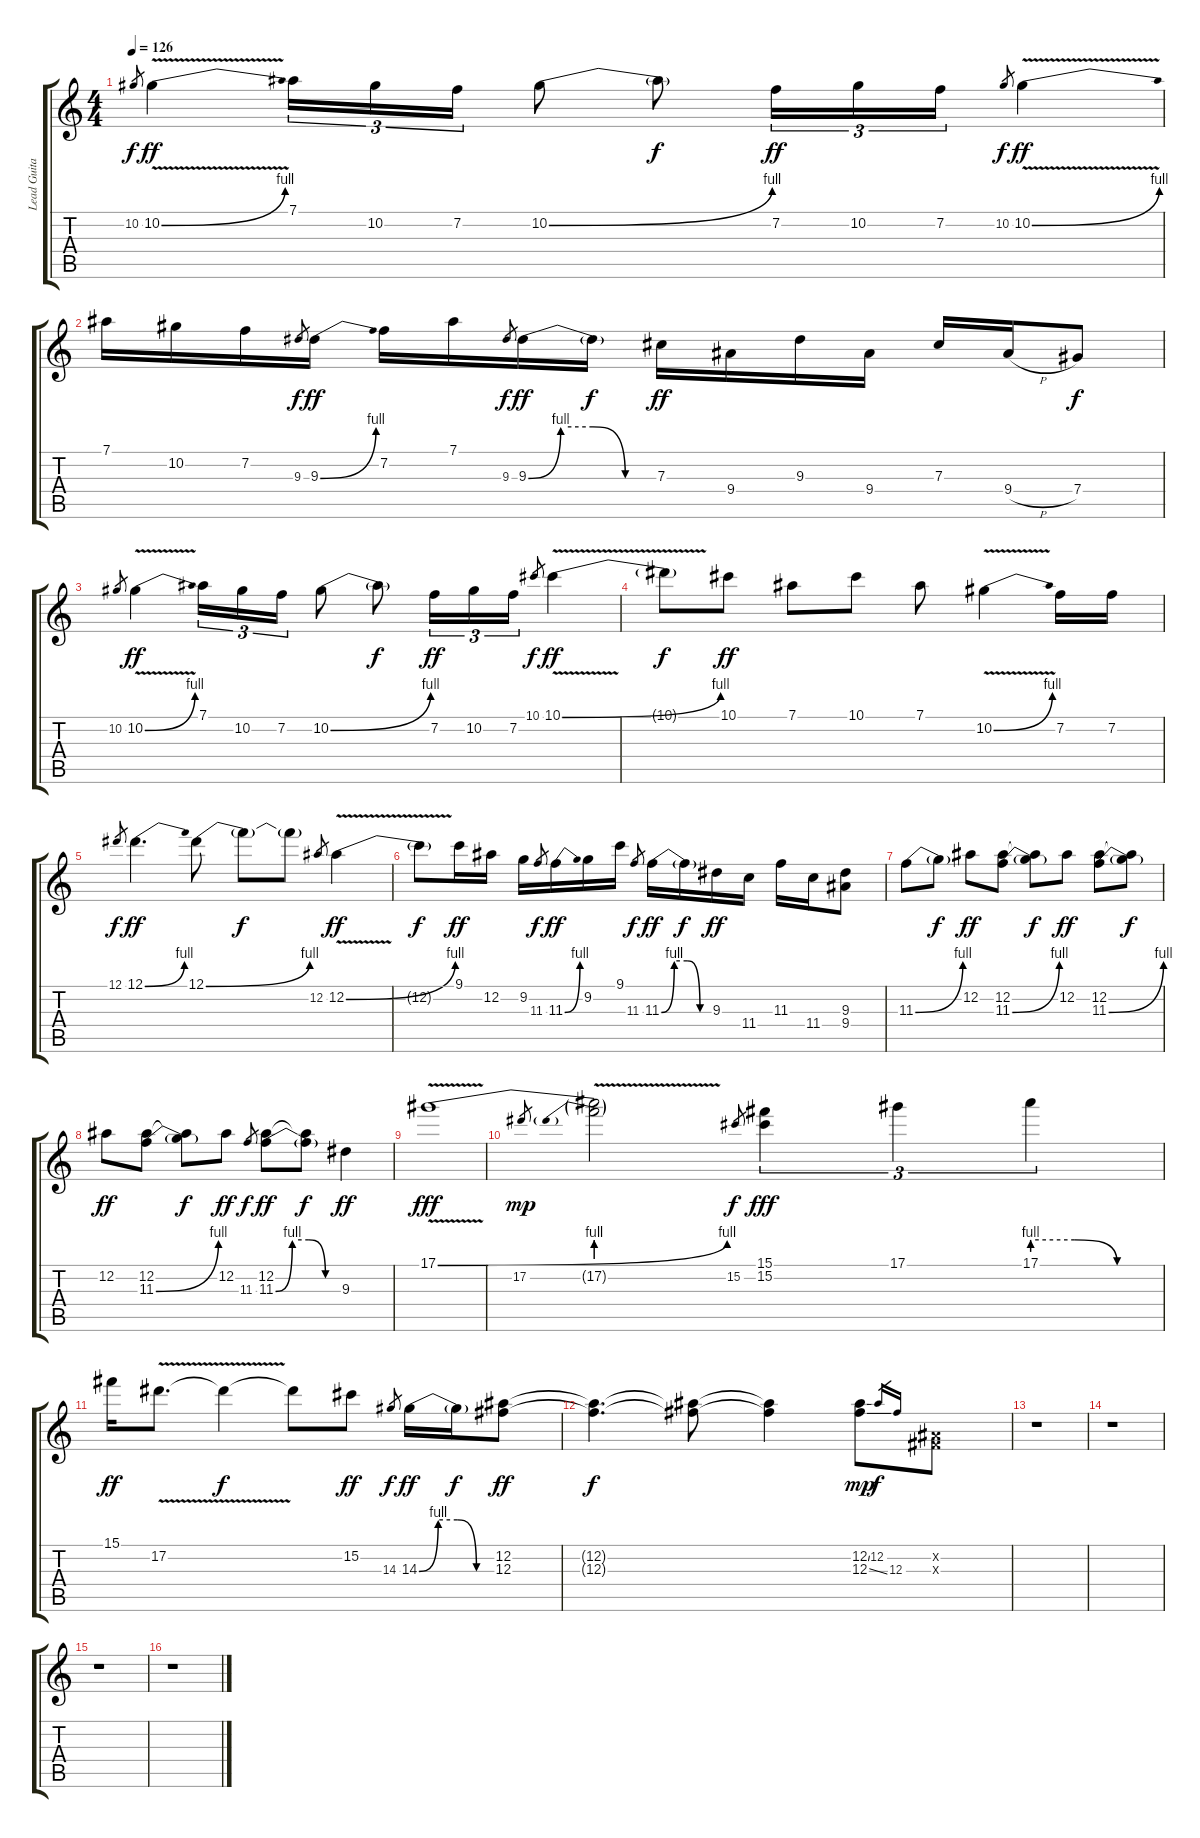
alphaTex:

\track ("Lead Guitar" "Lead Guita") {instrument overdrivenguitar}
\staff {score tabs}
\tuning (Eb4 Bb3 Gb3 Db3 Ab2 Eb2) {hide}
\ts (4 4)
\tempo 126
\clef g2
\ks c
10.2.8{gr dy f} 10.2{be (bend 0 0 60 4) v}.4{dy ff} 7.1.16{tu (3 2)} 10.2.16{tu (3 2)} 7.2.16{tu (3 2)} 10.2{be (bend 0 0 60 4)}.8 10.2{t}.8{dy f} 7.2.16{tu (3 2) dy ff} 10.2.16{tu (3 2)} 7.2.16{tu (3 2)} 10.2.8{gr dy f} 10.2{be (bend 0 0 60 4) v}.4{dy ff} |
7.1.16 10.2.16 7.2.16 9.3.8{gr dy f} 9.3{be (bend 0 0 60 4)}.16{dy ff} 7.2.16 7.1.16 9.3.8{gr dy f} 9.3{be (custom 0 0 15 4 30 4 45 0 60 0)}.16{dy ff} 9.3{t}.16{dy f} 7.3.16{dy ff} 9.4.16 9.3.16 9.4.16 7.3.16 9.4{h}.16 7.4.8{dy f} |
10.2.8{gr} 10.2{be (bend 0 0 60 4) v}.4{dy ff} 7.1.16{tu (3 2)} 10.2.16{tu (3 2)} 7.2.16{tu (3 2)} 10.2{be (bend 0 0 60 4)}.8 10.2{t}.8{dy f} 7.2.16{tu (3 2) dy ff} 10.2.16{tu (3 2)} 7.2.16{tu (3 2)} 10.1.8{gr dy f} 10.1{be (bend 0 0 60 4) v}.4{dy ff} |
10.1{t}.8{dy f} 10.1.8{dy ff} 7.1.8 10.1.8 7.1.8 10.2{be (bend 0 0 60 4) v}.4 7.2.16 7.2.16 |
12.1.8{gr dy f} 12.1{be (bend 0 0 60 4)}.4{d dy ff} 12.1{be (bend 0 0 60 4)}.8 12.1{t}.8{dy f} 12.1{t}.8 12.2.8{gr} 12.2{be (bend 0 0 60 4) v}.4{dy ff} |
12.2{t}.8{dy f} 9.1.16{dy ff} 12.2.16 9.2.16 11.3.8{gr dy f} 11.3{be (bend 0 0 60 4)}.16{dy ff} 9.2.16 9.1.16 11.3.8{gr dy f} 11.3{be (custom 0 0 15 4 30 4 45 0 60 0)}.16{dy ff} 11.3{t}.16{dy f} 9.3.16{dy ff} 11.4.16 11.3.16 11.4.16 (9.3 9.4).8 |
11.3{be (bend 0 0 60 4)}.8 11.3{t}.8{dy f} 12.2.8{dy ff} (12.2 11.3{be (bend 0 0 60 4)}).8 (12.2{t} 11.3{t}).8{dy f} 12.2.8{dy ff} (12.2 11.3{be (bend 0 0 60 4)}).8 (12.2{t} 11.3{t}).8{dy f} |
12.2.8{dy ff} (12.2 11.3{be (bend 0 0 60 4)}).8 (12.2{t} 11.3{t}).8{dy f} 12.2.8{dy ff} 11.3.8{gr dy f} (12.2 11.3{be (custom 0 0 15 4 30 4 45 0 60 0)}).8{dy ff} (12.2{t} 11.3{t}).8{dy f} 9.3.4{dy ff} |
17.1{be (bend 0 0 60 4) v}.1{dy fff} |
17.2.8{gr dy mp} (17.1{t} 17.2{be (prebend 0 4 60 4) g}).2 15.2.8{gr dy f} (15.1 15.2).4{tu (3 2) dy fff} 17.1.4{tu (3 2)} 17.1{be (custom 0 4 20 4 40 0 60 0)}.4{tu (3 2)} |
15.1.16{dy ff} 17.2{v}.8{d} 17.2{t}.4{dy f} 17.2{t}.8 15.2.8{dy ff} 14.3.8{gr dy f} 14.3{be (custom 0 0 15 4 30 4 45 0 60 0)}.16{dy ff} 14.3{t}.16{dy f} (12.2 12.3).8{dy ff} |
(12.2{t} 12.3{t}).4{d dy f} (12.2{t} 12.3{t}).8 (12.2{t} 12.3{t}).4 (12.2{ss} 12.3{ss}).8{dy mp} 12.2.16{gr dy f} 12.3.16{gr} (0.2{x} 0.3{x}).8 |
r.1 |
r.1 |
r.1 |
r.1
